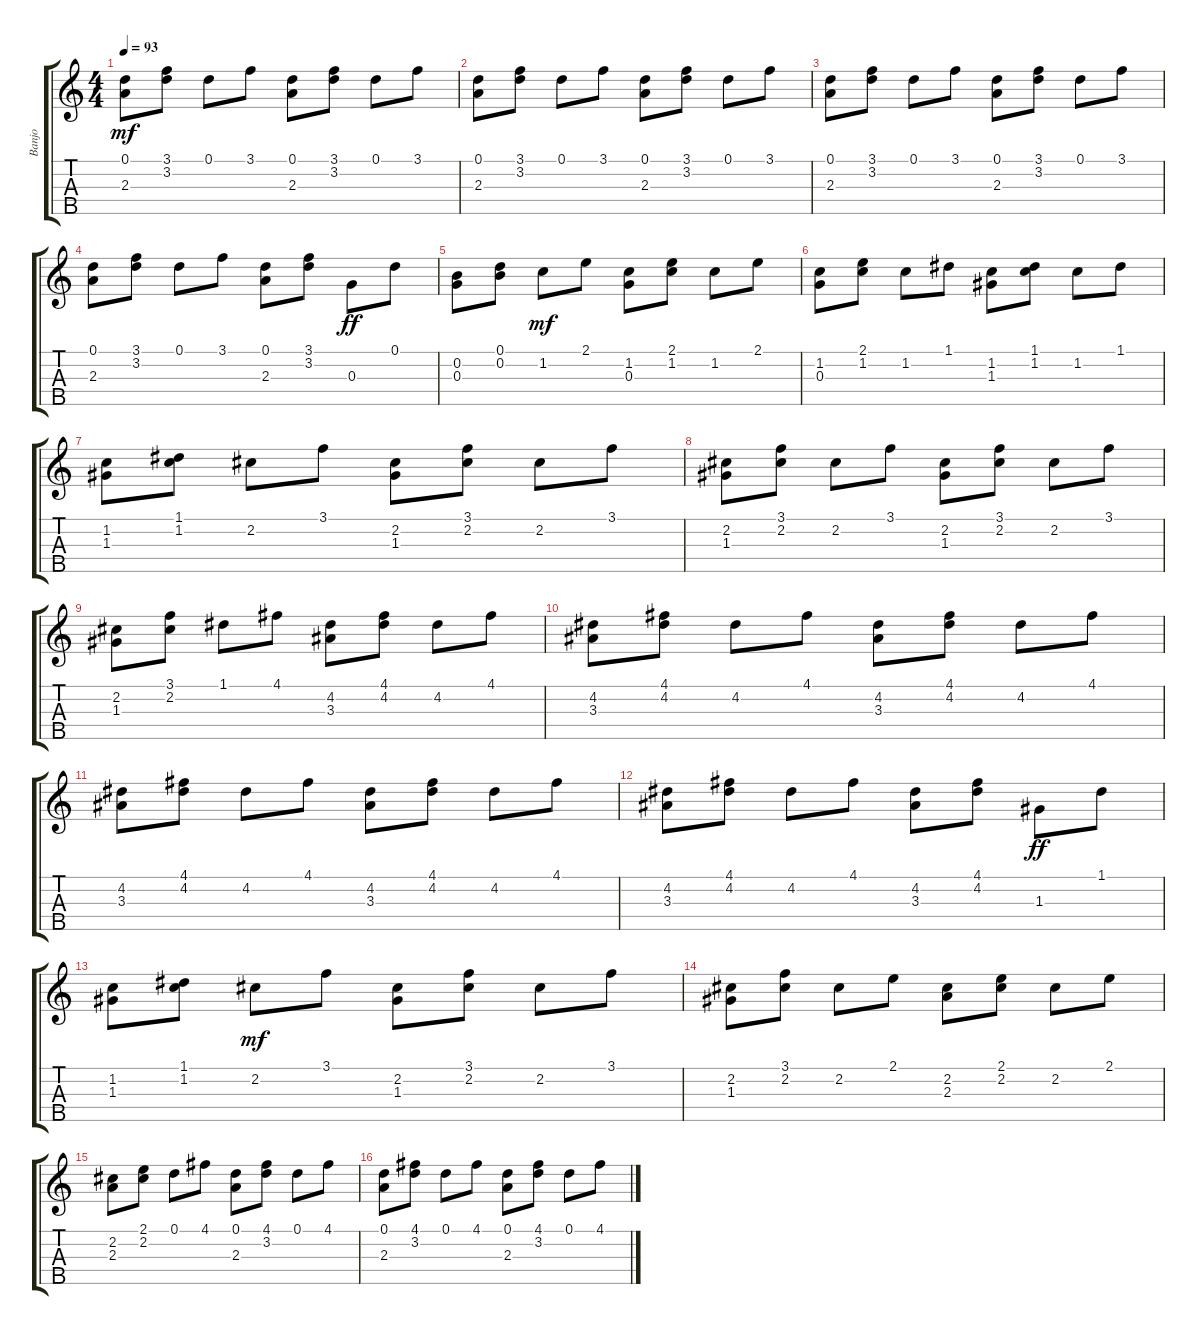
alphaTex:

\track ("Banjo" "Banjo") {instrument banjo}
\staff {score tabs}
\tuning (D4 B3 G3 D3 G4) {hide}
\displaytranspose 12
\ts (4 4)
\tempo 93
\clef g2
\ks c
(0.1 2.3).8{dy mf} (3.1 3.2).8 0.1.8 3.1.8 (0.1 2.3).8 (3.1 3.2).8 0.1.8 3.1.8 |
(0.1 2.3).8 (3.1 3.2).8 0.1.8 3.1.8 (0.1 2.3).8 (3.1 3.2).8 0.1.8 3.1.8 |
(0.1 2.3).8 (3.1 3.2).8 0.1.8 3.1.8 (0.1 2.3).8 (3.1 3.2).8 0.1.8 3.1.8 |
(0.1 2.3).8 (3.1 3.2).8 0.1.8 3.1.8 (0.1 2.3).8 (3.1 3.2).8 0.3.8{dy ff} 0.1.8 |
(0.2 0.3).8 (0.1 0.2).8 1.2.8{dy mf} 2.1.8 (1.2 0.3).8 (2.1 1.2).8 1.2.8 2.1.8 |
(1.2 0.3).8 (2.1 1.2).8 1.2.8 1.1.8 (1.2 1.3).8 (1.1 1.2).8 1.2.8 1.1.8 |
(1.2 1.3).8 (1.1 1.2).8 2.2.8 3.1.8 (2.2 1.3).8 (3.1 2.2).8 2.2.8 3.1.8 |
(2.2 1.3).8 (3.1 2.2).8 2.2.8 3.1.8 (2.2 1.3).8 (3.1 2.2).8 2.2.8 3.1.8 |
(2.2 1.3).8 (3.1 2.2).8 1.1.8 4.1.8 (4.2 3.3).8 (4.1 4.2).8 4.2.8 4.1.8 |
(4.2 3.3).8 (4.1 4.2).8 4.2.8 4.1.8 (4.2 3.3).8 (4.1 4.2).8 4.2.8 4.1.8 |
(4.2 3.3).8 (4.1 4.2).8 4.2.8 4.1.8 (4.2 3.3).8 (4.1 4.2).8 4.2.8 4.1.8 |
(4.2 3.3).8 (4.1 4.2).8 4.2.8 4.1.8 (4.2 3.3).8 (4.1 4.2).8 1.3.8{dy ff} 1.1.8 |
(1.2 1.3).8 (1.1 1.2).8 2.2.8{dy mf} 3.1.8 (2.2 1.3).8 (3.1 2.2).8 2.2.8 3.1.8 |
(2.2 1.3).8 (3.1 2.2).8 2.2.8 2.1.8 (2.2 2.3).8 (2.1 2.2).8 2.2.8 2.1.8 |
(2.2 2.3).8 (2.1 2.2).8 0.1.8 4.1.8 (0.1 2.3).8 (4.1 3.2).8 0.1.8 4.1.8 |
(0.1 2.3).8 (4.1 3.2).8 0.1.8 4.1.8 (0.1 2.3).8 (4.1 3.2).8 0.1.8 4.1.8
